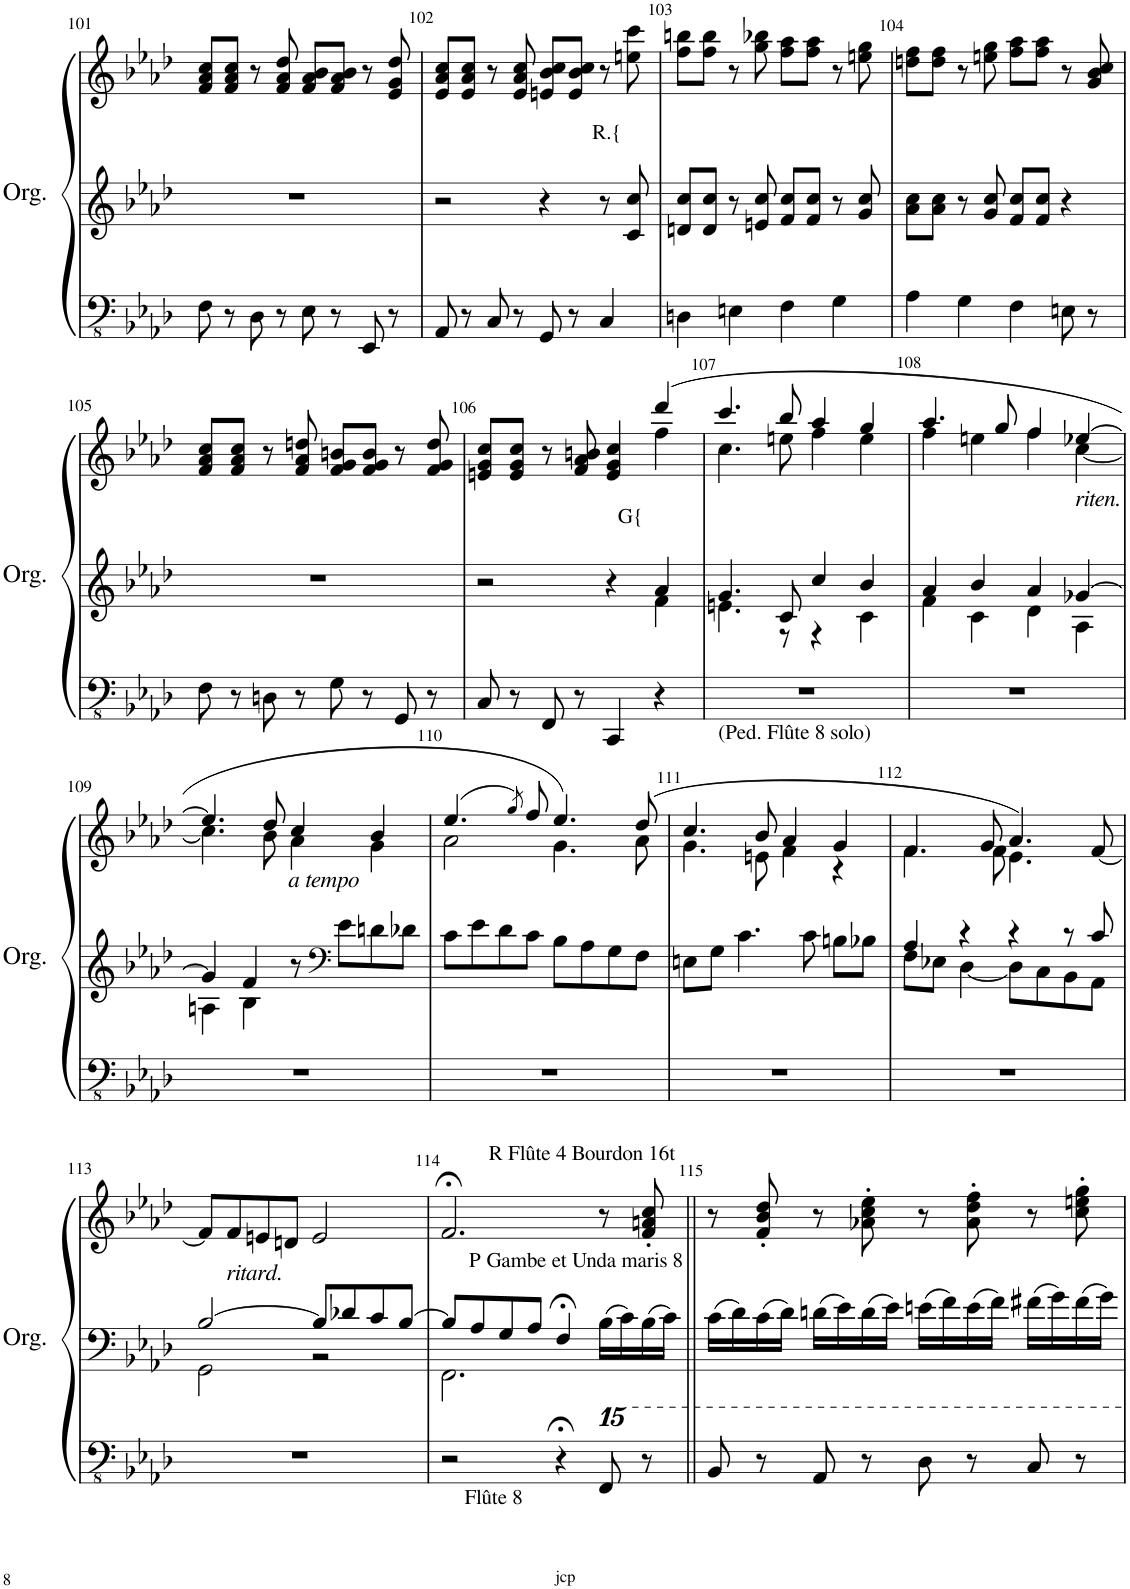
**kern	**kern	**kern
*part1	*part1	*part1
*staff3	*staff2	*staff1
*I"Orgue à tuyaux	*	*
*I'Org.	*	*
!!LO:PB:g=z
*clefFv4	*clefF4	*clefG2
*k[b-e-a-d-]	*k[b-e-a-d-]	*k[b-e-a-d-]
*M4/4	*M4/4	*M4/4
*met(c)	*met(c)	*met(c)
=101	=101	=101
8FF\	1r	8f/ 8a-/ 8cc/L
8r	.	8f/ 8a-/ 8cc/J
8DD-\	.	8r
8r	.	8f/ 8a-/ 8dd-/
8EE-\	.	8f/ 8a-/ 8b-/L
8r	.	8f/ 8a-/ 8b-/J
8EEE-/	.	8r
8r	.	8e-/ 8g/ 8dd-/
=102	=102	=102
8AAA-/	2r	8e-/ 8a-/ 8cc/L
8r	.	8e-/ 8a-/ 8cc/J
8CC/	.	8r
8r	.	8e-/ 8a-/ 8cc/
8GGG/	4r	8en/ 8b-/ 8cc/L
8r	.	8e/ 8b-/ 8cc/J
4CC/	8r	8r
!	!	!LO:TX:b:t=R.{
.	8c/ 8cc/	8een\ 8ccc\
=103	=103	=103
4DDn\	8dn/ 8cc/L	8ff\ 8bbn\L
.	8d/ 8cc/J	8ff\ 8bb\J
4EEn\	8r	8r
.	8en/ 8cc/	8gg\ 8bb-X\
4FF\	8f/ 8cc/L	8ff\ 8aa-\L
.	8f/ 8cc/J	8ff\ 8aa-\J
4GG\	8r	8r
.	8g/ 8cc/	8een\ 8gg\
=104	=104	=104
4AA-\	8a-\ 8cc\L	8ddn\ 8ff\L
.	8a-\ 8cc\J	8dd\ 8ff\J
4GG\	8r	8r
.	8g/ 8cc/	8een\ 8gg\
4FF\	8f/ 8cc/L	8ff\ 8aa-\L
.	8f/ 8cc/J	8ff\ 8aa-\J
8EEn\	4r	8r
8r	.	8g/ 8b-/ 8cc/
!!LO:LB:g=z
=105	=105	=105
8FF\	1r	8f/ 8a-/ 8cc/L
8r	.	8f/ 8a-/ 8cc/J
8DDn\	.	8r
8r	.	8f/ 8a-/ 8ddn/
8GG\	.	8f/ 8g/ 8bn/L
8r	.	8f/ 8g/ 8b/J
8GGG/	.	8r
8r	.	8f/ 8g/ 8dd/
=106	=106	=106
*	*^	*^
8CC/	2r	2.ryy	8en/ 8g/ 8cc/L	2.ryy
8r	.	.	8e/ 8g/ 8cc/J	.
8FFF/	.	.	8r	.
8r	.	.	8f/ 8a-/ 8bn/	.
4CCC/	4r	.	4e/ 4g/ 4cc/	.
!	!	!	!LO:TX:b:t=G{	!
4r	4a-/	4f\	(4ddd-/	4ff\
=107	=107	=107	=107	=107
!LO:TX:b:t=(Ped. Flûte 8 solo)	!	!	!	!
1r	4.g/	4.en\	4.ccc/	4.cc\
.	8c/	8r	8bb-/	8een\
.	4cc/	4r	4aa-/	4ff\
.	4b-/	4c\	4gg/	4ee\
=108	=108	=108	=108	=108
1r	4a-/	4f\	4.aa-/	4ff\
.	4b-/	4c\	.	4een\
.	.	.	8gg/	.
.	4a-/	4d-\	4ff/	4ff\
!	!	!	!LO:TX:b:i:t=riten.	!
.	[4g-X/	4A-\	[4ee-X/	[4cc\
!!LO:LB:g=z	!!
=109	=109	=109	=109	=109
1r	4g-/]	4An\	4.ee-/]	4.cc\]
.	4f/	4B-\	.	.
.	.	.	8dd-/	8b-\
!	!	!	!LO:TX:b:i:t=a tempo	!
.	8r	2ryy	4cc/	4a-\
*	*clefF4	*	*	*
.	8e-\L	.	.	.
.	8dn\	.	4b-/	4g\
.	8d-X\J	.	.	.
*	*v	*v	*	*
=110	=110	=110	=110
1r	8c\L	(4.ee-/	2a-\
.	8e-\	.	.
.	8d-\	.	.
.	.	8qgg/)	.
.	8c\J	8ff/	.
.	8B-\L	4.ee-/)	4.g\
.	8A-\	.	.
.	8G\	.	.
.	8F\J	(8dd-/	8a-\
=111	=111	=111	=111
1r	8En\L	4.cc/	4.g\
.	8G\J	.	.
.	4.c\	.	.
.	.	8b-/	8en\
.	.	4a-/	4f\
.	8c\	.	.
.	8Bn\L	4g/	4r
.	8B-X\J	.	.
=112	=112	=112	=112
*	*^	*	*
1r	4A-/	8F\L	4.f/	4.f\
.	.	8E-X\J	.	.
.	4r	[4D-\	.	.
.	.	.	8g/	8f\
.	4r	8D-\L]	4.a-/)	4.e-\
.	.	8C\	.	.
.	8r	8BB-\	.	.
.	8c/	8AA-\J	[8f/	8ryy
*	*	*	*v	*v
!!LO:LB:g=z
=113	=113	=113	=113
1r	[2B-/	2GG\	8f/L]
!	!	!	!LO:TX:b:i:t=ritard.
.	.	.	8f/
.	.	.	8en/
.	.	.	8dn/J
.	8B-/L]	2r	2e/
.	8d-X/	.	.
.	8c/	.	.
.	[8B-/J	.	.
=114	=114	=114	=114
!LO:TX:b:t=Flûte 8	!	!	!
2r	8B-/L]	2.FF\	2.f;</
.	8A-/	.	.
.	8G/	.	.
.	8A-/J	.	.
4r;<	4F;</	.	.
!	!LO:TX:a:t=P Gambe et Unda maris 8	!	!
8F/	16B-\LL	4ryy	8r
.	16c\	.	.
!	!	!	!LO:TX:a:t=R Flûte 4 Bourdon 16t
8r	16B-\	.	8f/' 8an/' 8cc/'
.	16c\JJ	.	.
*	*v	*v	*
=115||	=115||	=115||
8B-/	16c\LL	8r
.	16d-\	.
8r	16c\	8f/' 8b-/' 8dd-/'
.	16d-\JJ	.
8A-/	16dn\LL	8r
.	16e-\	.
8r	16d\	8a-X\' 8cc\' 8ee-\'
.	16e-\JJ	.
8d-\	16en\LL	8r
.	16f\	.
8r	16e\	8a-\' 8dd-\' 8ff\'
.	16f\JJ	.
8c/	16f#X\LL	8r
.	16g\	.
8r	16f#\	8cc\' 8een\' 8gg\'
.	16g\JJ	.
=	=	=
*-	*-	*-
